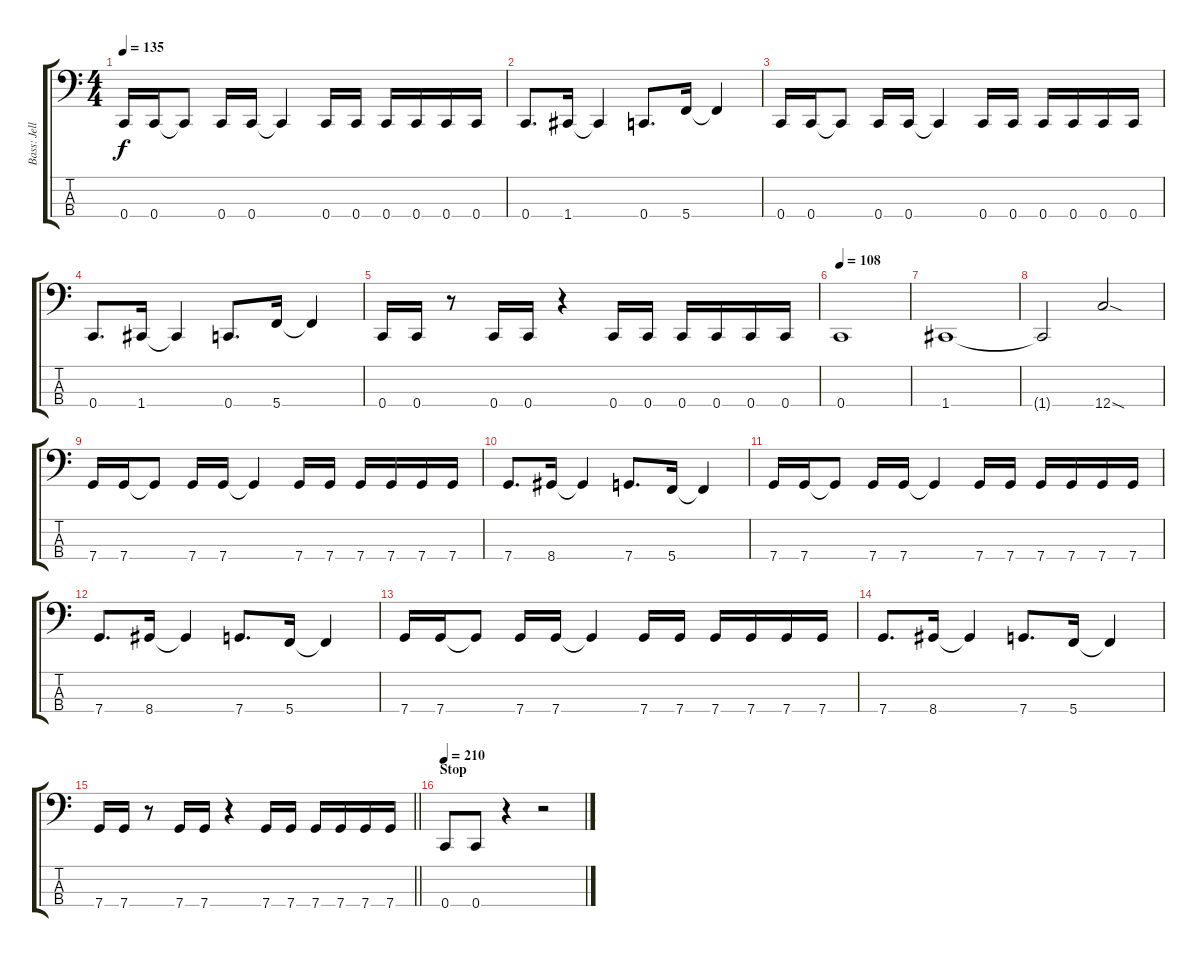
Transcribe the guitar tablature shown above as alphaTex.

\track ("Bass: Jelle" "Bass: Jell") {instrument electricbasspick}
\staff {score tabs}
\tuning (F2 C2 G1 C1) {hide}
\ts (4 4)
\tempo 135
\clef f4
\ks c
0.4.16{dy f} 0.4.16 0.4{t}.8 0.4.16 0.4.16 0.4{t}.4 0.4.16 0.4.16 0.4.16 0.4.16 0.4.16 0.4.16 |
0.4.8{d} 1.4.16 1.4{t}.4 0.4.8{d} 5.4.16 5.4{t}.4 |
0.4.16 0.4.16 0.4{t}.8 0.4.16 0.4.16 0.4{t}.4 0.4.16 0.4.16 0.4.16 0.4.16 0.4.16 0.4.16 |
0.4.8{d} 1.4.16 1.4{t}.4 0.4.8{d} 5.4.16 5.4{t}.4 |
0.4.16 0.4.16 r.8 0.4.16 0.4.16 r.4 0.4.16 0.4.16 0.4.16 0.4.16 0.4.16 0.4.16 |
\tempo 108
0.4.1 |
1.4.1 |
1.4{t}.2 12.4{sod}.2 |
7.4.16 7.4.16 7.4{t}.8 7.4.16 7.4.16 7.4{t}.4 7.4.16 7.4.16 7.4.16 7.4.16 7.4.16 7.4.16 |
7.4.8{d} 8.4.16 8.4{t}.4 7.4.8{d} 5.4.16 5.4{t}.4 |
7.4.16 7.4.16 7.4{t}.8 7.4.16 7.4.16 7.4{t}.4 7.4.16 7.4.16 7.4.16 7.4.16 7.4.16 7.4.16 |
7.4.8{d} 8.4.16 8.4{t}.4 7.4.8{d} 5.4.16 5.4{t}.4 |
7.4.16 7.4.16 7.4{t}.8 7.4.16 7.4.16 7.4{t}.4 7.4.16 7.4.16 7.4.16 7.4.16 7.4.16 7.4.16 |
7.4.8{d} 8.4.16 8.4{t}.4 7.4.8{d} 5.4.16 5.4{t}.4 |
\barLineRight lightlight
7.4.16 7.4.16 r.8 7.4.16 7.4.16 r.4 7.4.16 7.4.16 7.4.16 7.4.16 7.4.16 7.4.16 |
\section ("" "Stop")
\tempo 210
0.4.8 0.4.8 r.4 r.2
